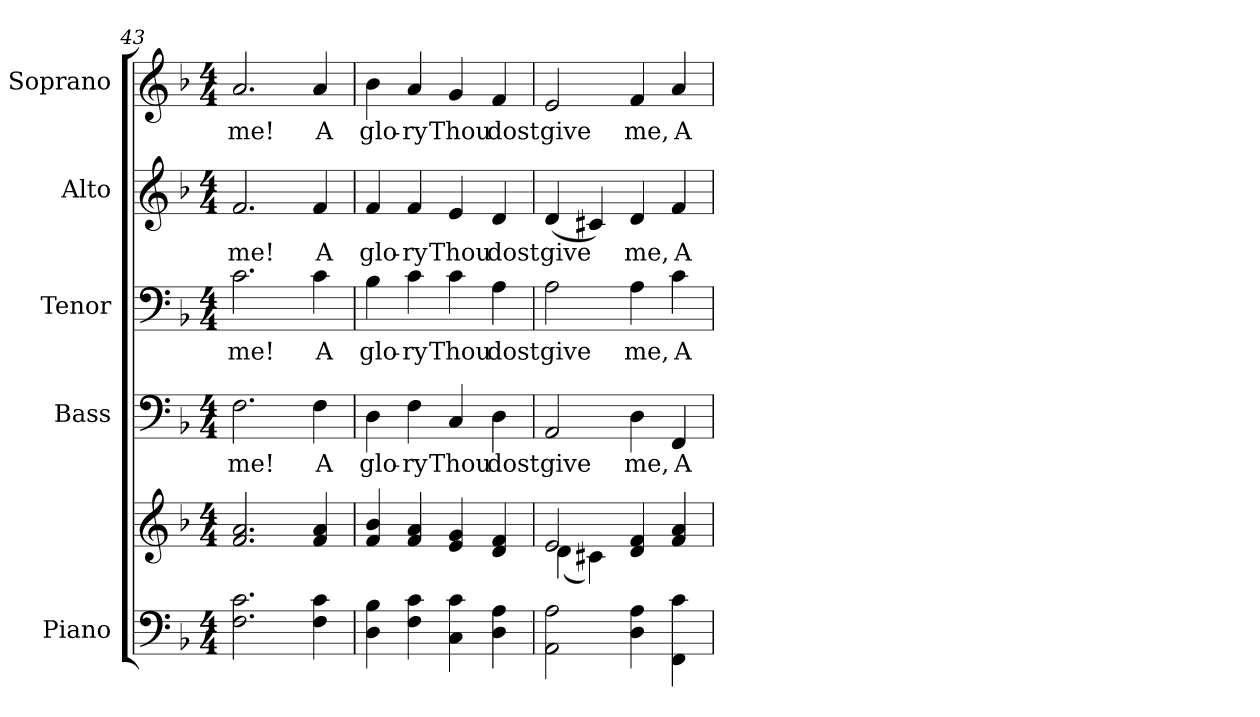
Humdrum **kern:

**kern	**kern	**kern	**text	**kern	**text	**kern	**text	**kern	**text
*part5	*part5	*part4	*part4	*part3	*part3	*part2	*part2	*part1	*part1
*staff6	*staff5	*staff4	*staff4	*staff3	*staff3	*staff2	*staff2	*staff1	*staff1
*I"Piano	*	*I"Bass	*	*I"Tenor	*	*I"Alto	*	*I"Soprano	*
*I'Pno.	*	*I'B.	*	*I'T.	*	*I'A.	*	*I'S.	*
*clefF4	*clefG2	*clefF4	*	*clefF4	*	*clefG2	*	*clefG2	*
*k[b-]	*k[b-]	*k[b-]	*	*k[b-]	*	*k[b-]	*	*k[b-]	*
*F:	*F:	*F:	*	*F:	*	*F:	*	*F:	*
*M4/4	*M4/4	*M4/4	*	*M4/4	*	*M4/4	*	*M4/4	*
=43	=43	=43	=43	=43	=43	=43	=43	=43	=43
!	!	!	!LO:LY:b:color=#000000	!	!	!	!	!	!
!	!	!	!	!	!LO:LY:b:color=#000000	!	!	!	!
!	!	!	!	!	!	!	!LO:LY:b:color=#000000	!	!
!	!	!	!	!	!	!	!	!	!LO:LY:b:color=#000000
2.Fi\ 2.ci	2.fi/ 2.ai	2.Fi\	me!	2.ci\	me!	2.fi/	me!	2.ai/	me!
!	!	!	!LO:LY:b:color=#000000	!	!	!	!	!	!
!	!	!	!	!	!LO:LY:b:color=#000000	!	!	!	!
!	!	!	!	!	!	!	!LO:LY:b:color=#000000	!	!
!	!	!	!	!	!	!	!	!	!LO:LY:b:color=#000000
4Fi\ 4ci	4fi/ 4ai	4Fi\	A	4ci\	A	4fi/	A	4ai/	A
!!LO:PB:g=z
=44	=44	=44	=44	=44	=44	=44	=44	=44	=44
!	!	!	!LO:LY:b:color=#000000	!	!	!	!	!	!
!	!	!	!	!	!LO:LY:b:color=#000000	!	!	!	!
!	!	!	!	!	!	!	!LO:LY:b:color=#000000	!	!
!	!	!	!	!	!	!	!	!	!LO:LY:b:color=#000000
4Di\ 4B-i	4fi/ 4b-i	4Di\	glo-	4B-i\	glo-	4fi/	glo-	4b-i\	glo-
!	!	!	!LO:LY:b:color=#000000	!	!	!	!	!	!
!	!	!	!	!	!LO:LY:b:color=#000000	!	!	!	!
!	!	!	!	!	!	!	!LO:LY:b:color=#000000	!	!
!	!	!	!	!	!	!	!	!	!LO:LY:b:color=#000000
4Fi\ 4ci	4fi/ 4ai	4Fi\	-ry	4ci\	-ry	4fi/	-ry	4ai/	-ry
!	!	!	!LO:LY:b:color=#000000	!	!	!	!	!	!
!	!	!	!	!	!LO:LY:b:color=#000000	!	!	!	!
!	!	!	!	!	!	!	!LO:LY:b:color=#000000	!	!
!	!	!	!	!	!	!	!	!	!LO:LY:b:color=#000000
4Ci\ 4ci	4ei/ 4gi	4Ci/	Thou	4ci\	Thou	4ei/	Thou	4gi/	Thou
!	!	!	!LO:LY:b:color=#000000	!	!	!	!	!	!
!	!	!	!	!	!LO:LY:b:color=#000000	!	!	!	!
!	!	!	!	!	!	!	!LO:LY:b:color=#000000	!	!
!	!	!	!	!	!	!	!	!	!LO:LY:b:color=#000000
4Di\ 4Ai	4di/ 4fi	4Di\	dost	4Ai\	dost	4di/	dost	4fi/	dost
=45	=45	=45	=45	=45	=45	=45	=45	=45	=45
*	*^	*	*	*	*	*	*	*	*
!	!	!	!	!LO:LY:b:color=#000000	!	!	!	!	!	!
!	!	!	!	!	!	!LO:LY:b:color=#000000	!	!	!	!
!	!	!	!	!	!	!	!	!LO:LY:b:color=#000000	!	!
!	!	!	!	!	!	!	!	!	!	!LO:LY:b:color=#000000
2AAi\ 2Ai	2ei/	(4di\	2AAi/	give	2Ai\	give	(4di/	give	2ei/	give
.	.	4c#Xi\)	.	.	.	.	4c#Xi/)	.	.	.
!	!	!	!	!LO:LY:b:color=#000000	!	!	!	!	!	!
!	!	!	!	!	!	!LO:LY:b:color=#000000	!	!	!	!
!	!	!	!	!	!	!	!	!LO:LY:b:color=#000000	!	!
!	!	!	!	!	!	!	!	!	!	!LO:LY:b:color=#000000
4Di\ 4Ai	4di/ 4fi	2ryy	4Di\	me,	4Ai\	me,	4di/	me,	4fi/	me,
!	!	!	!	!LO:LY:b:color=#000000	!	!	!	!	!	!
!	!	!	!	!	!	!LO:LY:b:color=#000000	!	!	!	!
!	!	!	!	!	!	!	!	!LO:LY:b:color=#000000	!	!
!	!	!	!	!	!	!	!	!	!	!LO:LY:b:color=#000000
4FFi\ 4ci	4fi/ 4ai	.	4FFi/	A	4ci\	A	4fi/	A	4ai/	A
*	*v	*v	*	*	*	*	*	*	*	*
=	=	=	=	=	=	=	=	=	=
*-	*-	*-	*-	*-	*-	*-	*-	*-	*-
